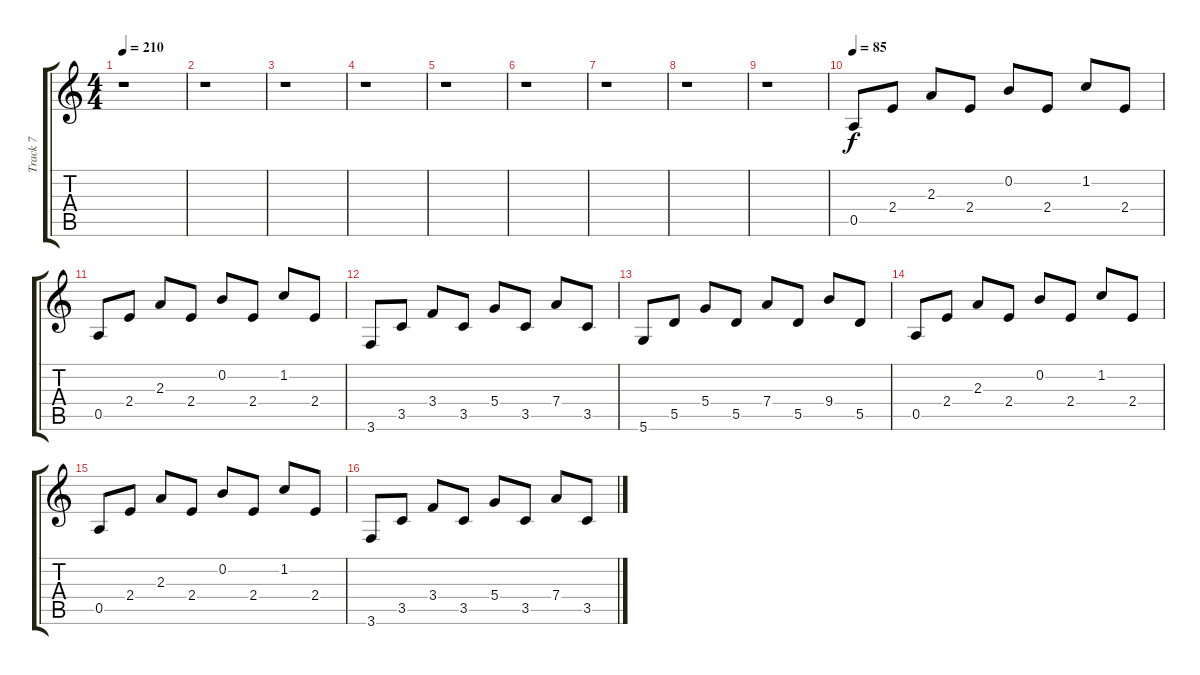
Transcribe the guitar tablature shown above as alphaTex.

\track ("Track 7" "Track 7") {instrument electricguitarclean}
\staff {score tabs}
\tuning (E4 B3 G3 D3 A2 D2) {hide}
\ts (4 4)
\tempo 210
\clef g2
\ks c
r.1{dy f} |
r.1 |
r.1 |
r.1 |
r.1 |
r.1 |
r.1 |
r.1 |
r.1 |
\tempo 85
0.5.8 2.4.8 2.3.8 2.4.8 0.2.8 2.4.8 1.2.8 2.4.8 |
0.5.8 2.4.8 2.3.8 2.4.8 0.2.8 2.4.8 1.2.8 2.4.8 |
3.6.8 3.5.8 3.4.8 3.5.8 5.4.8 3.5.8 7.4.8 3.5.8 |
5.6.8 5.5.8 5.4.8 5.5.8 7.4.8 5.5.8 9.4.8 5.5.8 |
0.5.8 2.4.8 2.3.8 2.4.8 0.2.8 2.4.8 1.2.8 2.4.8 |
0.5.8 2.4.8 2.3.8 2.4.8 0.2.8 2.4.8 1.2.8 2.4.8 |
3.6.8 3.5.8 3.4.8 3.5.8 5.4.8 3.5.8 7.4.8 3.5.8
